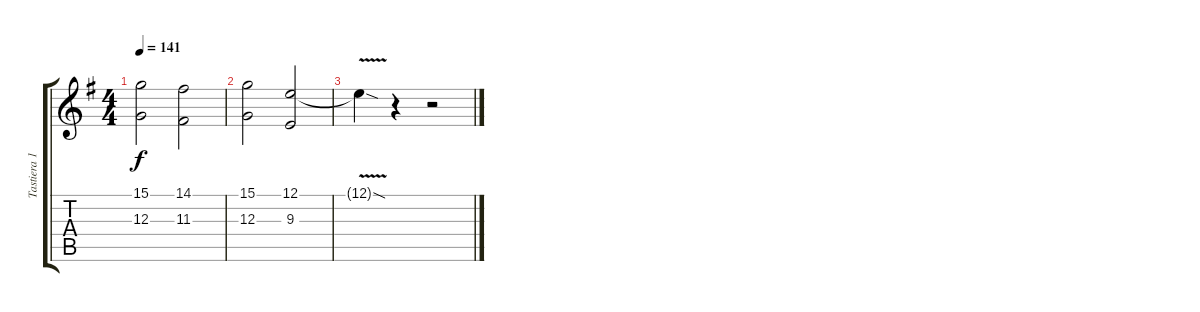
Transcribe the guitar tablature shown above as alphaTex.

\track ("Tastiera 1" "Tastiera 1") {instrument stringensemble2}
\staff {score tabs}
\tuning (E4 B3 G3 D3 A2 E2) {hide}
\ts (4 4)
\tempo 141
\clef g2
\ks eminor
(15.1 12.3).2{dy f} (14.1 11.3).2 |
(15.1 12.3).2 (12.1 9.3).2 |
12.1{v sod t}.4 r.4 r.2{volume 0 instrument lead2sawtooth}
